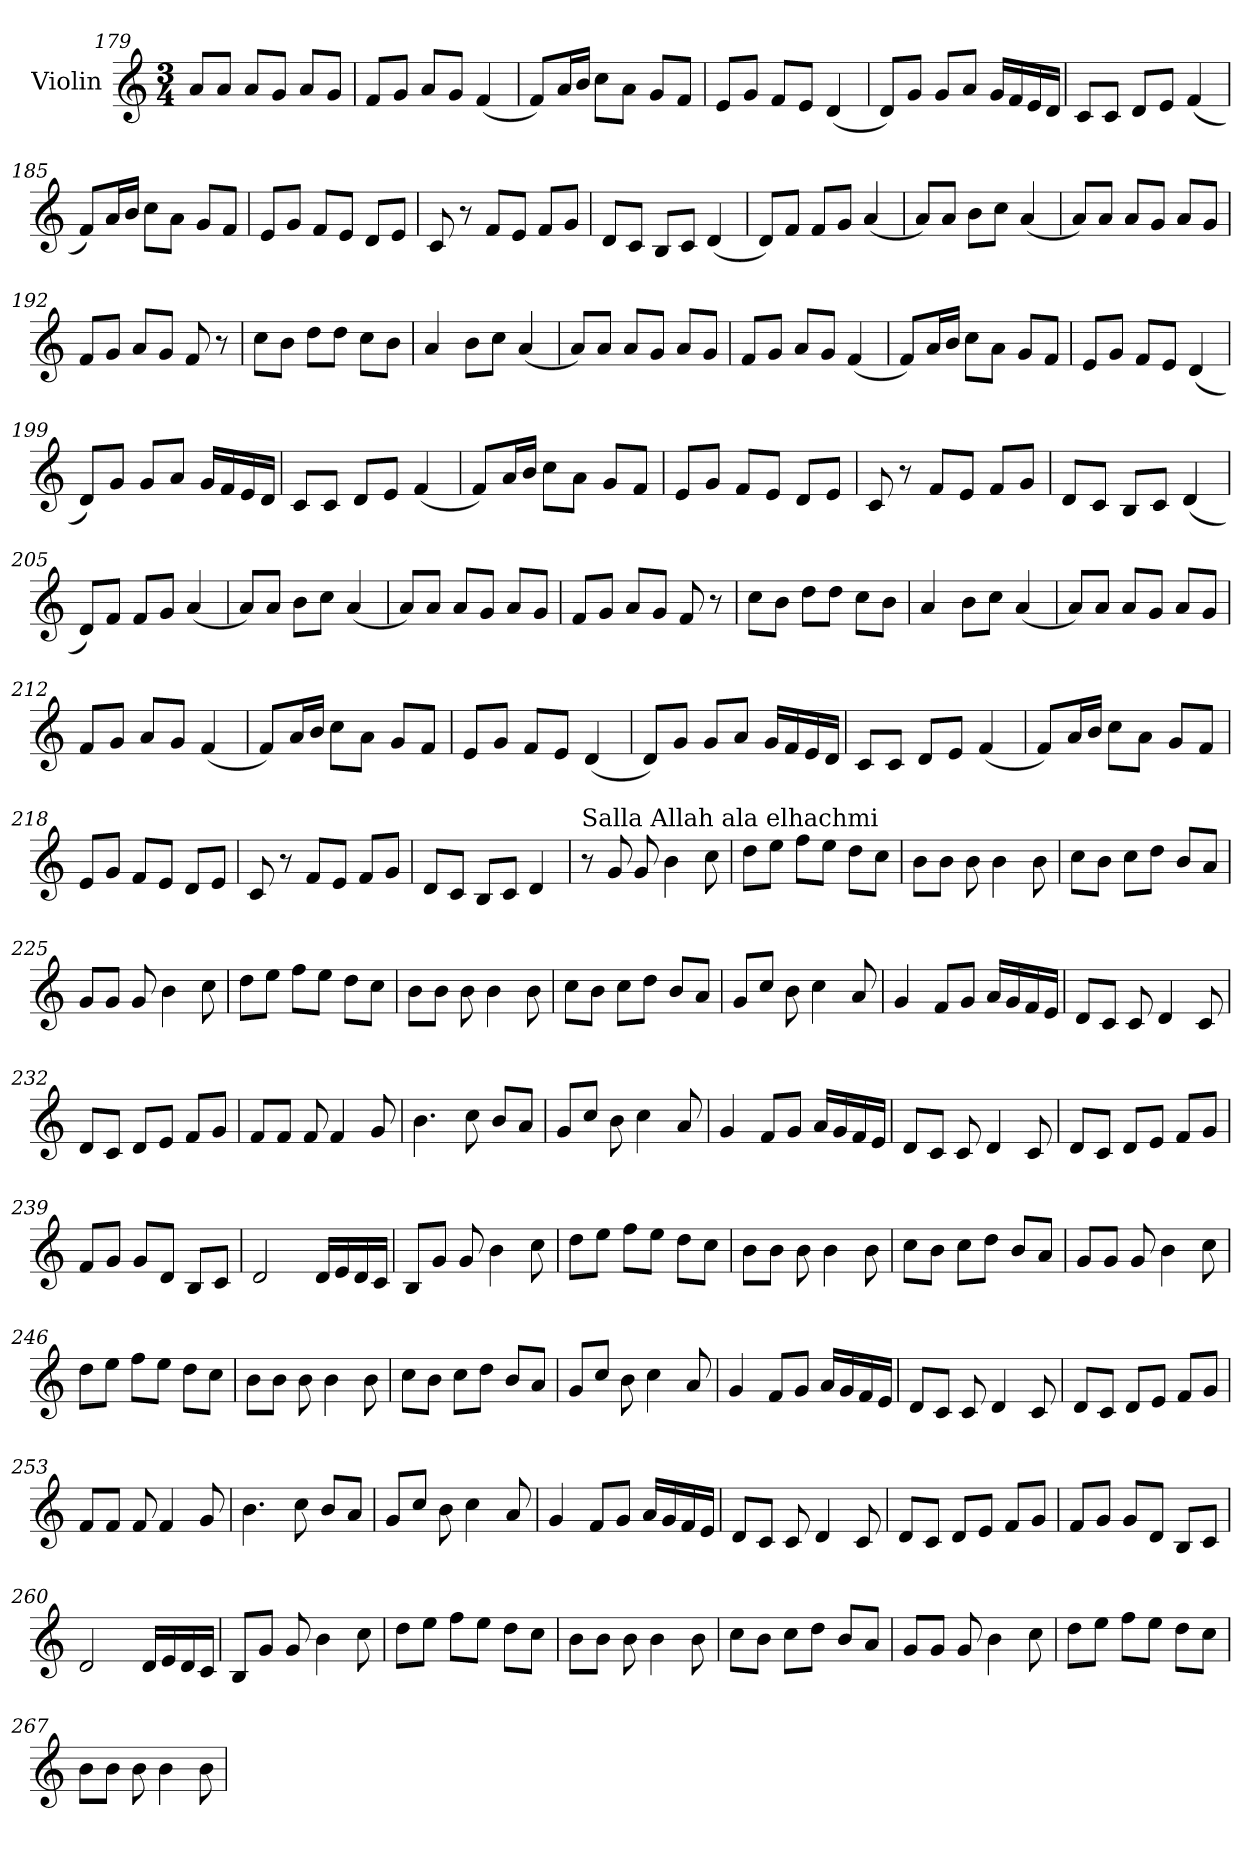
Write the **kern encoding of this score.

**kern
*part1
*staff1
*I"Violin
*clefG2
*k[]
*C:
*M3/4
=179
8a/L
8a/J
8a/L
8g/J
8a/L
8g/J
=180
8f/L
8g/J
8a/L
8g/J
(4f/
=181
8f/L)
16a/L
16b/JJ
8cc\L
8a\J
8g/L
8f/J
=182
8e/L
8g/J
8f/L
8e/J
(4d/
=183
8d/L)
8g/J
8g/L
8a/J
16g/LL
16f/
16e/
16d/JJ
!!LO:PB:g=z
=184
8c/L
8c/J
8d/L
8e/J
(4f/
=185
8f/L)
16a/L
16b/JJ
8cc\L
8a\J
8g/L
8f/J
=186
8e/L
8g/J
8f/L
8e/J
8d/L
8e/J
=187
8c/
8r
8f/L
8e/J
8f/L
8g/J
=188
8d/L
8c/J
8B/L
8c/J
(4d/
=189
8d/L)
8f/J
8f/L
8g/J
(4a/
!!LO:LB:g=z
=190
8a/L)
8a/J
8b\L
8cc\J
(4a/
=191
8a/L)
8a/J
8a/L
8g/J
8a/L
8g/J
=192
8f/L
8g/J
8a/L
8g/J
8f/
8r
=193
8cc\L
8b\J
8dd\L
8dd\J
8cc\L
8b\J
=194
4a/
8b\L
8cc\J
(4a/
=195
8a/L)
8a/J
8a/L
8g/J
8a/L
8g/J
!!LO:LB:g=z
=196
8f/L
8g/J
8a/L
8g/J
(4f/
=197
8f/L)
16a/L
16b/JJ
8cc\L
8a\J
8g/L
8f/J
=198
8e/L
8g/J
8f/L
8e/J
(4d/
=199
8d/L)
8g/J
8g/L
8a/J
16g/LL
16f/
16e/
16d/JJ
=200
8c/L
8c/J
8d/L
8e/J
(4f/
=201
8f/L)
16a/L
16b/JJ
8cc\L
8a\J
8g/L
8f/J
!!LO:LB:g=z
=202
8e/L
8g/J
8f/L
8e/J
8d/L
8e/J
=203
8c/
8r
8f/L
8e/J
8f/L
8g/J
=204
8d/L
8c/J
8B/L
8c/J
(4d/
=205
8d/L)
8f/J
8f/L
8g/J
(4a/
=206
8a/L)
8a/J
8b\L
8cc\J
(4a/
=207
8a/L)
8a/J
8a/L
8g/J
8a/L
8g/J
!!LO:LB:g=z
=208
8f/L
8g/J
8a/L
8g/J
8f/
8r
=209
8cc\L
8b\J
8dd\L
8dd\J
8cc\L
8b\J
=210
4a/
8b\L
8cc\J
(4a/
=211
8a/L)
8a/J
8a/L
8g/J
8a/L
8g/J
=212
8f/L
8g/J
8a/L
8g/J
(4f/
=213
8f/L)
16a/L
16b/JJ
8cc\L
8a\J
8g/L
8f/J
!!LO:LB:g=z
=214
8e/L
8g/J
8f/L
8e/J
(4d/
=215
8d/L)
8g/J
8g/L
8a/J
16g/LL
16f/
16e/
16d/JJ
=216
8c/L
8c/J
8d/L
8e/J
(4f/
=217
8f/L)
16a/L
16b/JJ
8cc\L
8a\J
8g/L
8f/J
=218
8e/L
8g/J
8f/L
8e/J
8d/L
8e/J
=219
8c/
8r
8f/L
8e/J
8f/L
8g/J
!!LO:LB:g=z
=220
8d/L
8c/J
8B/L
8c/J
4d/
=221
!LO:TX:a:t=Salla Allah ala elhachmi
8r
8g/
8g/
4b\
8cc\
=222
8dd\L
8ee\J
8ff\L
8ee\J
8dd\L
8cc\J
=223
8b\L
8b\J
8b\
4b\
8b\
=224
8cc\L
8b\J
8cc\L
8dd\J
8b/L
8a/J
=225
8g/L
8g/J
8g/
4b\
8cc\
!!LO:LB:g=z
=226
8dd\L
8ee\J
8ff\L
8ee\J
8dd\L
8cc\J
=227
8b\L
8b\J
8b\
4b\
8b\
=228
8cc\L
8b\J
8cc\L
8dd\J
8b/L
8a/J
=229
8g/L
8cc/J
8b\
4cc\
8a/
=230
4g/
8f/L
8g/J
16a/LL
16g/
16f/
16e/JJ
=231
8d/L
8c/J
8c/
4d/
8c/
!!LO:PB:g=z
=232
8d/L
8c/J
8d/L
8e/J
8f/L
8g/J
=233
8f/L
8f/J
8f/
4f/
8g/
=234
4.b\
8cc\
8b/L
8a/J
=235
8g/L
8cc/J
8b\
4cc\
8a/
=236
4g/
8f/L
8g/J
16a/LL
16g/
16f/
16e/JJ
=237
8d/L
8c/J
8c/
4d/
8c/
!!LO:LB:g=z
=238
8d/L
8c/J
8d/L
8e/J
8f/L
8g/J
=239
8f/L
8g/J
8g/L
8d/J
8B/L
8c/J
=240
2d/
16d/LL
16e/
16d/
16c/JJ
=241
8B/L
8g/J
8g/
4b\
8cc\
=242
8dd\L
8ee\J
8ff\L
8ee\J
8dd\L
8cc\J
=243
8b\L
8b\J
8b\
4b\
8b\
!!LO:LB:g=z
=244
8cc\L
8b\J
8cc\L
8dd\J
8b/L
8a/J
=245
8g/L
8g/J
8g/
4b\
8cc\
=246
8dd\L
8ee\J
8ff\L
8ee\J
8dd\L
8cc\J
=247
8b\L
8b\J
8b\
4b\
8b\
=248
8cc\L
8b\J
8cc\L
8dd\J
8b/L
8a/J
=249
8g/L
8cc/J
8b\
4cc\
8a/
!!LO:LB:g=z
=250
4g/
8f/L
8g/J
16a/LL
16g/
16f/
16e/JJ
=251
8d/L
8c/J
8c/
4d/
8c/
=252
8d/L
8c/J
8d/L
8e/J
8f/L
8g/J
=253
8f/L
8f/J
8f/
4f/
8g/
=254
4.b\
8cc\
8b/L
8a/J
=255
8g/L
8cc/J
8b\
4cc\
8a/
!!LO:LB:g=z
=256
4g/
8f/L
8g/J
16a/LL
16g/
16f/
16e/JJ
=257
8d/L
8c/J
8c/
4d/
8c/
=258
8d/L
8c/J
8d/L
8e/J
8f/L
8g/J
=259
8f/L
8g/J
8g/L
8d/J
8B/L
8c/J
=260
2d/
16d/LL
16e/
16d/
16c/JJ
=261
8B/L
8g/J
8g/
4b\
8cc\
!!LO:LB:g=z
=262
8dd\L
8ee\J
8ff\L
8ee\J
8dd\L
8cc\J
=263
8b\L
8b\J
8b\
4b\
8b\
=264
8cc\L
8b\J
8cc\L
8dd\J
8b/L
8a/J
=265
8g/L
8g/J
8g/
4b\
8cc\
=266
8dd\L
8ee\J
8ff\L
8ee\J
8dd\L
8cc\J
=267
8b\L
8b\J
8b\
4b\
8b\
=
*-
